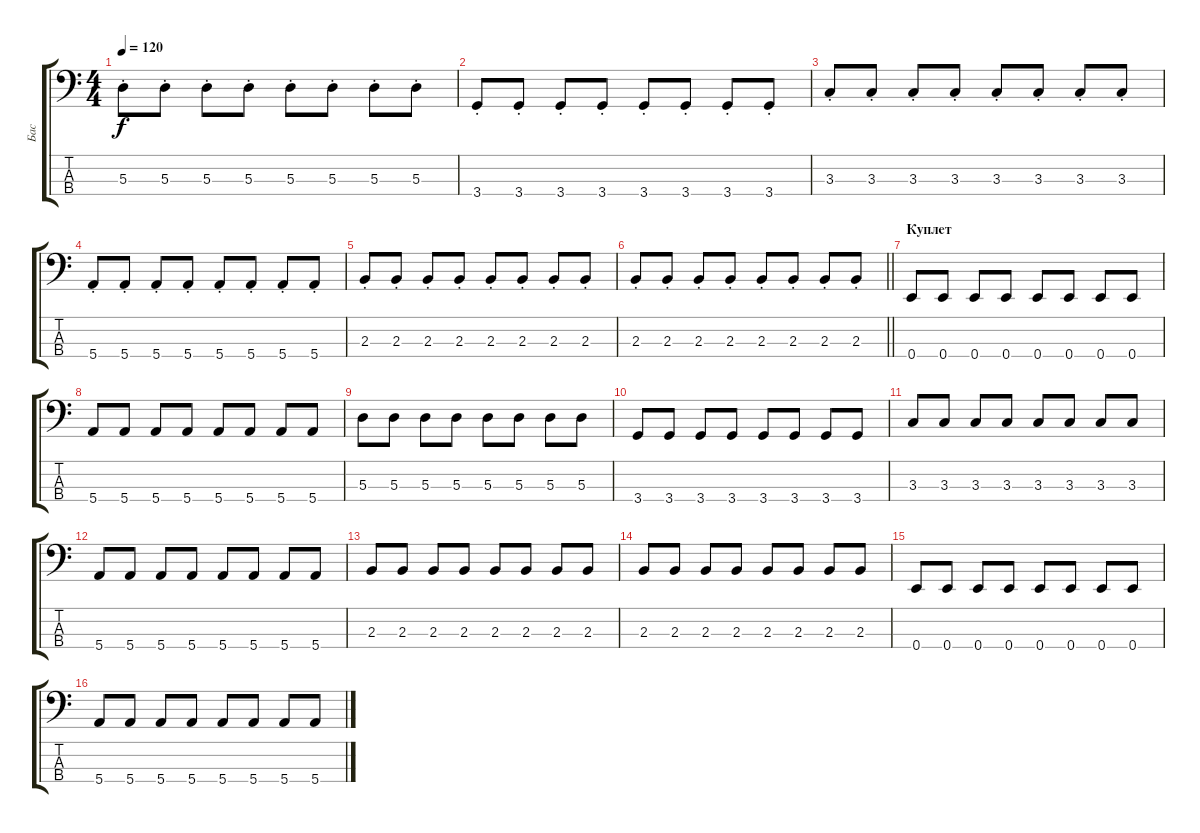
\track ("Бас" "Бас") {instrument electricbassfinger}
\staff {score tabs}
\tuning (G2 D2 A1 E1) {hide}
\ts (4 4)
\tempo 120
\clef f4
\ks c
5.3{st}.8{dy f} 5.3{st}.8 5.3{st}.8 5.3{st}.8 5.3{st}.8 5.3{st}.8 5.3{st}.8 5.3{st}.8 |
3.4{st}.8 3.4{st}.8 3.4{st}.8 3.4{st}.8 3.4{st}.8 3.4{st}.8 3.4{st}.8 3.4{st}.8 |
3.3{st}.8 3.3{st}.8 3.3{st}.8 3.3{st}.8 3.3{st}.8 3.3{st}.8 3.3{st}.8 3.3{st}.8 |
5.4{st}.8 5.4{st}.8 5.4{st}.8 5.4{st}.8 5.4{st}.8 5.4{st}.8 5.4{st}.8 5.4{st}.8 |
2.3{st}.8 2.3{st}.8 2.3{st}.8 2.3{st}.8 2.3{st}.8 2.3{st}.8 2.3{st}.8 2.3{st}.8 |
\barLineRight lightlight
2.3{st}.8 2.3{st}.8 2.3{st}.8 2.3{st}.8 2.3{st}.8 2.3{st}.8 2.3{st}.8 2.3{st}.8 |
\section ("" "Куплет")
0.4.8 0.4.8 0.4.8 0.4.8 0.4.8 0.4.8 0.4.8 0.4.8 |
5.4.8 5.4.8 5.4.8 5.4.8 5.4.8 5.4.8 5.4.8 5.4.8 |
5.3.8 5.3.8 5.3.8 5.3.8 5.3.8 5.3.8 5.3.8 5.3.8 |
3.4.8 3.4.8 3.4.8 3.4.8 3.4.8 3.4.8 3.4.8 3.4.8 |
3.3.8 3.3.8 3.3.8 3.3.8 3.3.8 3.3.8 3.3.8 3.3.8 |
5.4.8 5.4.8 5.4.8 5.4.8 5.4.8 5.4.8 5.4.8 5.4.8 |
2.3.8 2.3.8 2.3.8 2.3.8 2.3.8 2.3.8 2.3.8 2.3.8 |
2.3.8 2.3.8 2.3.8 2.3.8 2.3.8 2.3.8 2.3.8 2.3.8 |
0.4.8 0.4.8 0.4.8 0.4.8 0.4.8 0.4.8 0.4.8 0.4.8 |
5.4.8 5.4.8 5.4.8 5.4.8 5.4.8 5.4.8 5.4.8 5.4.8
